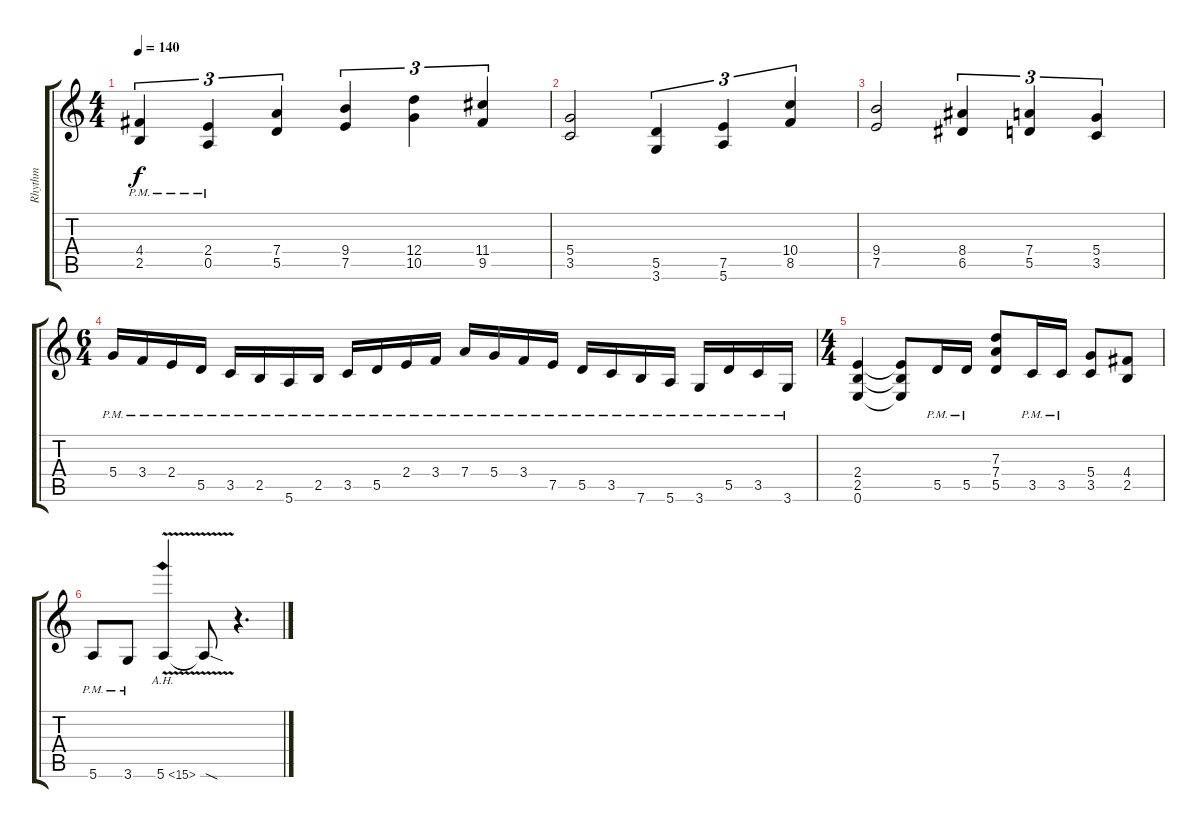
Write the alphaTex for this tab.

\track ("Rhythm" "Rhythm") {instrument overdrivenguitar}
\staff {score tabs}
\tuning (E4 B3 G3 D3 A2 E2) {hide}
\ts (4 4)
\tempo 140
\clef g2
\ks c
(4.4{pm} 2.5{pm}).4{tu (3 2) dy f} (2.4{pm} 0.5{pm}).4{tu (3 2)} (7.4 5.5).4{tu (3 2)} (9.4 7.5).4{tu (3 2)} (12.4 10.5).4{tu (3 2)} (11.4 9.5).4{tu (3 2)} |
(5.4 3.5).2 (5.5 3.6).4{tu (3 2)} (7.5 5.6).4{tu (3 2)} (10.4 8.5).4{tu (3 2)} |
(9.4 7.5).2 (8.4 6.5).4{tu (3 2)} (7.4 5.5).4{tu (3 2)} (5.4 3.5).4{tu (3 2)} |
\ts (6 4)
5.4{pm}.16 3.4{pm}.16 2.4{pm}.16 5.5{pm}.16 3.5{pm}.16 2.5{pm}.16 5.6{pm}.16 2.5{pm}.16 3.5{pm}.16 5.5{pm}.16 2.4{pm}.16 3.4{pm}.16 7.4{pm}.16 5.4{pm}.16 3.4{pm}.16 7.5{pm}.16 5.5{pm}.16 3.5{pm}.16 7.6{pm}.16 5.6{pm}.16 3.6{pm}.16 5.5{pm}.16 3.5{pm}.16 3.6{pm}.16 |
\ts (4 4)
(2.4 2.5 0.6).4 (2.4{t} 2.5{t} 0.6{t}).8 5.5{pm}.16 5.5{pm}.16 (7.3 7.4 5.5).8 3.5{pm}.16 3.5{pm}.16 (5.4 3.5).8 (4.4 2.5).8 |
5.6{pm}.8 3.6{pm}.8 5.6{ah 10 v}.4 5.6{sod t}.8 r.4{d}
